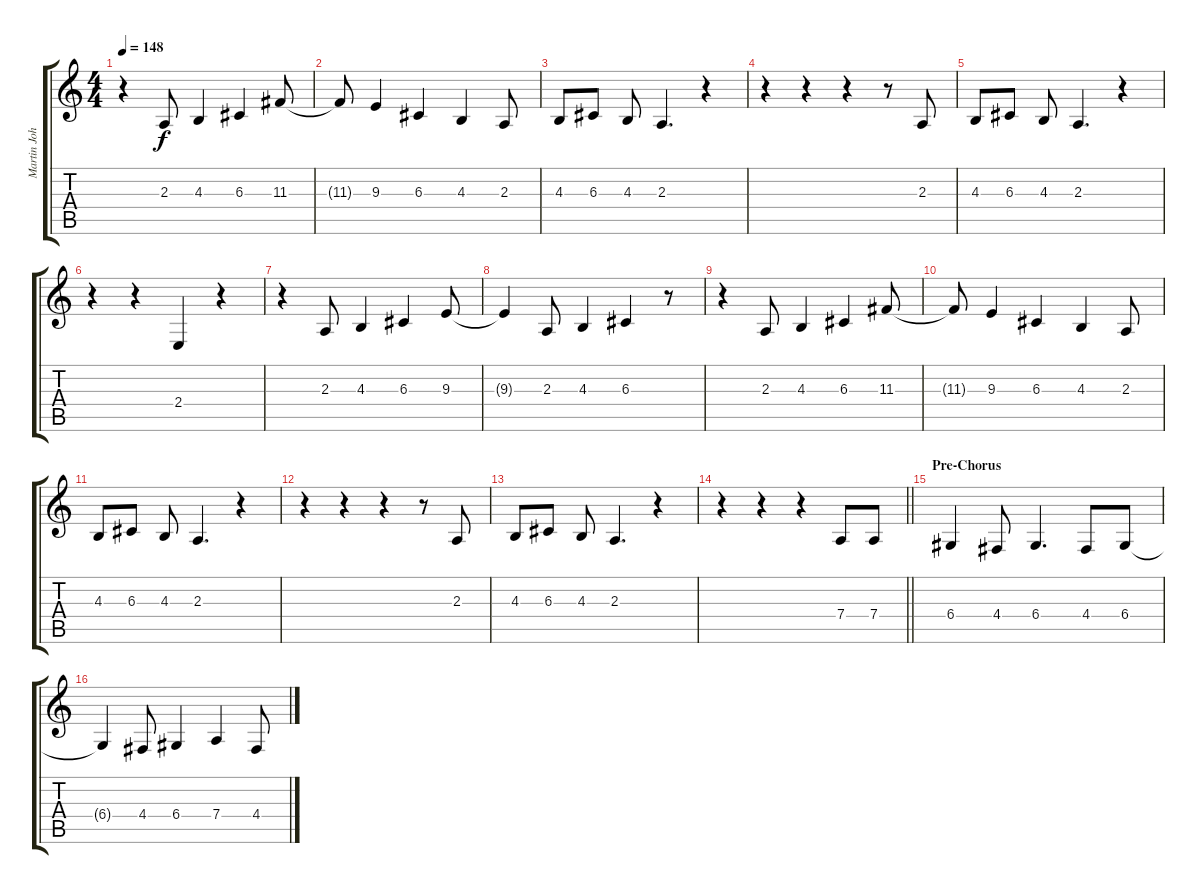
\track ("Martin Johnson (Vocals)" "Martin Joh") {instrument clarinet}
\staff {score tabs}
\tuning (E4 B3 G3 D3 A2 E2) {hide}
\ts (4 4)
\tempo 148
\clef g2
\ks c
r.4{dy f} 2.3.8 4.3.4 6.3.4 11.3.8 |
11.3{t}.8 9.3.4 6.3.4 4.3.4 2.3.8 |
4.3.8 6.3.8 4.3.8 2.3.4{d} r.4 |
r.4 r.4 r.4 r.8 2.3.8 |
4.3.8 6.3.8 4.3.8 2.3.4{d} r.4 |
r.4 r.4 2.4.4 r.4 |
r.4 2.3.8 4.3.4 6.3.4 9.3.8 |
9.3{t}.4 2.3.8 4.3.4 6.3.4 r.8 |
r.4 2.3.8 4.3.4 6.3.4 11.3.8 |
11.3{t}.8 9.3.4 6.3.4 4.3.4 2.3.8 |
4.3.8 6.3.8 4.3.8 2.3.4{d} r.4 |
r.4 r.4 r.4 r.8 2.3.8 |
4.3.8 6.3.8 4.3.8 2.3.4{d} r.4 |
\barLineRight lightlight
r.4 r.4 r.4 7.4.8 7.4.8 |
\section ("" "Pre-Chorus")
6.4.4 4.4.8 6.4.4{d} 4.4.8 6.4.8 |
6.4{t}.4 4.4.8 6.4.4 7.4.4 4.4.8
